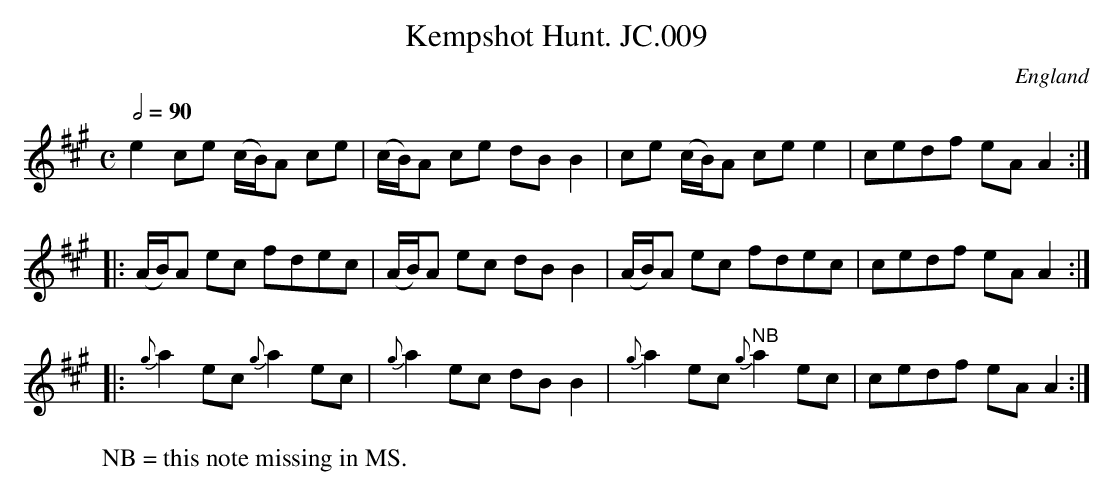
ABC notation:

X:1
T:Kempshot Hunt. JC.009
L:1/8
M:C
O:England
Q:2/4=90
K:A
e2ce (c/B/)A ce|\
(c/B/)A ce dB B2|ce (c/B/)A cee2|cedf eAA2:|!
|:(A/B/)A ec fdec|(A/B/)A ec dBB2|(A/B/)A ec fdec|cedf eAA2:|!
|:{g}a2ec {g}a2ec|{g}a2ec dBB2|{g}a2ec {g}" NB"a2ec|cedf eAA2:|
W:NB = this note missing in MS.
